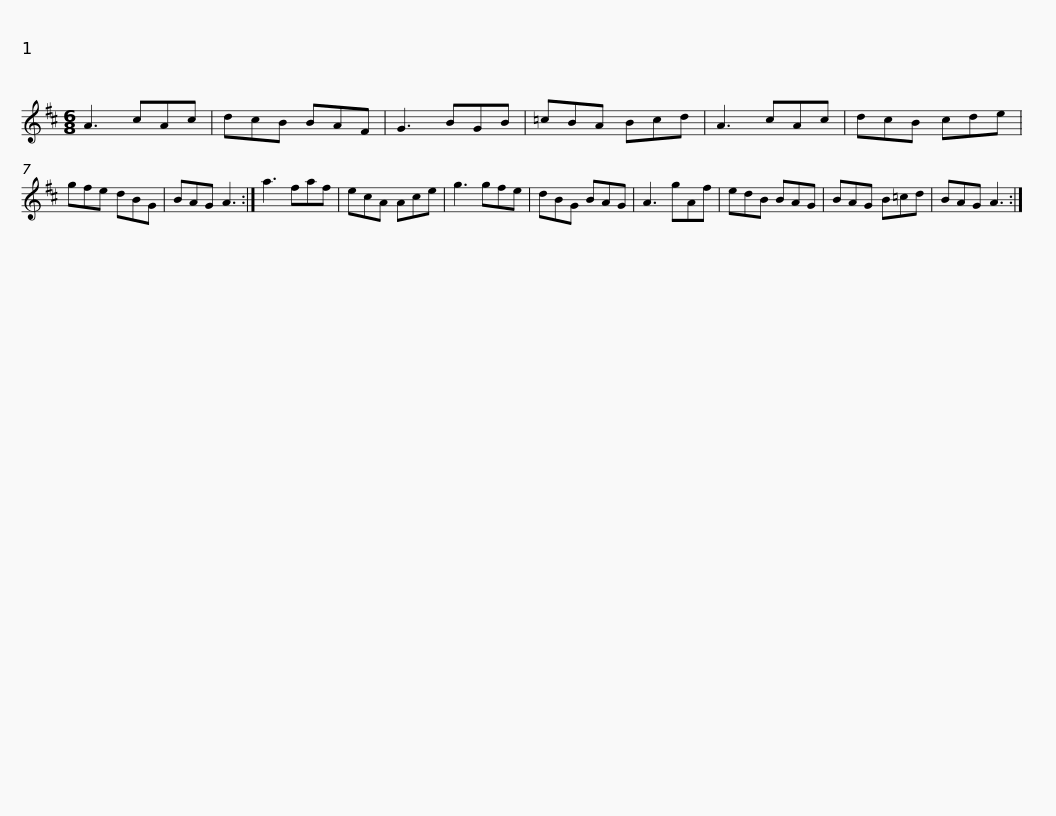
X:1
L:1/8
M:6/8
I:linebreak $
K:D
V:1 treble
V:1
 A3 cAc | dcB BAF | G3 BGB | =cBA Bcd | A3 cAc | %5
 dcB cde | gfe dBG | BAG A3 :|$ a3 faf | ecA Ace | %10
 g3 gfe | dBG BAG | A3 gAf | edB BAG | BAG B=cd | %15
 BAG A3 :| %16
